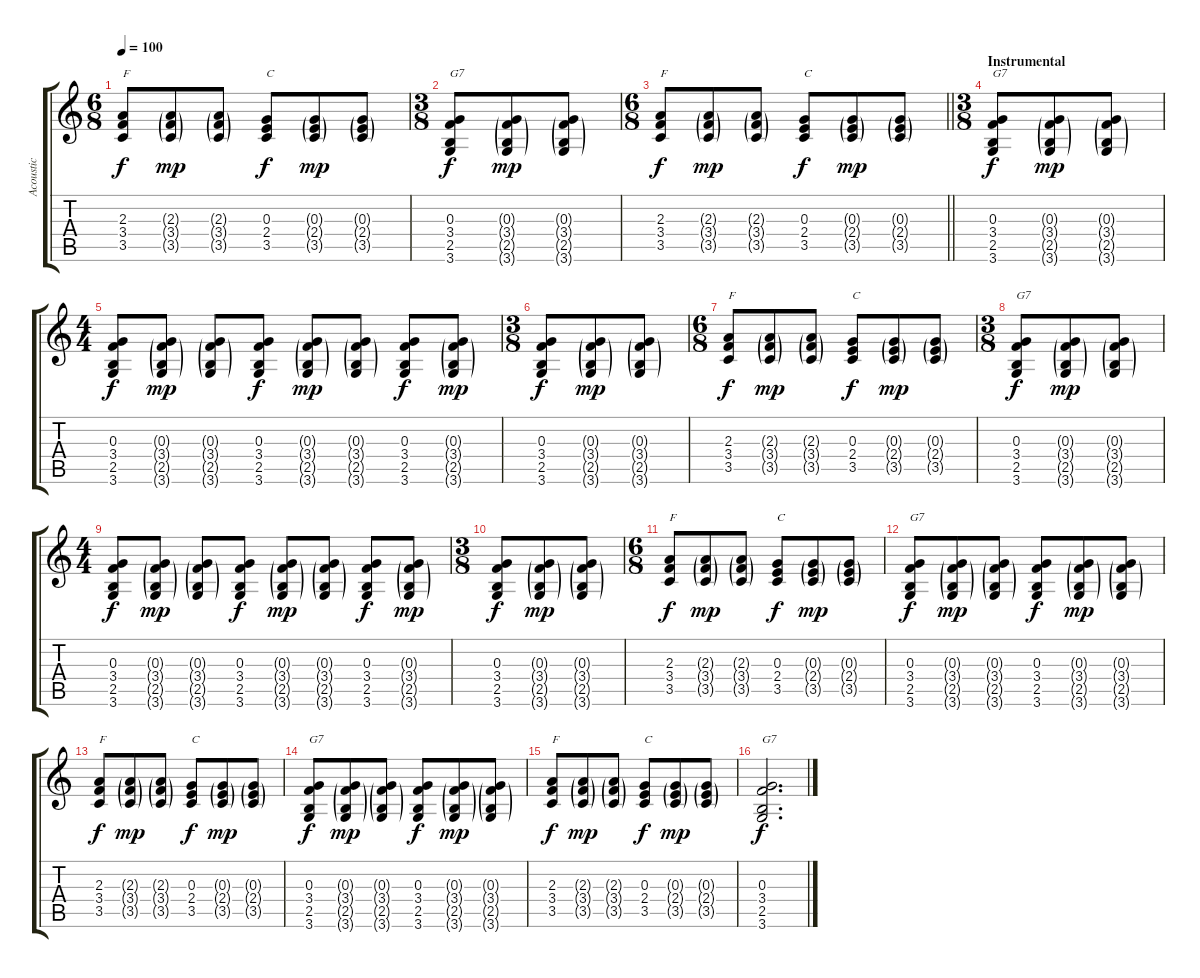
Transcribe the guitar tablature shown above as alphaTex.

\track ("Acoustic" "Acoustic") {instrument acousticguitarsteel}
\staff {score tabs}
\tuning (E4 B3 G3 D3 A2 E2) {hide}
\ts (6 8)
\tempo 100
\clef g2
\ks c
(2.3 3.4 3.5).8{txt "F" dy f} (2.3{g} 3.4{g} 3.5{g}).8{dy mp} (2.3{g} 3.4{g} 3.5{g}).8 (0.3 2.4 3.5).8{txt "C" dy f} (0.3{g} 2.4{g} 3.5{g}).8{dy mp} (0.3{g} 2.4{g} 3.5{g}).8 |
\ts (3 8)
(0.3 3.4 2.5 3.6).8{txt "G7" dy f} (0.3{g} 3.4{g} 2.5{g} 3.6{g}).8{dy mp} (0.3{g} 3.4{g} 2.5{g} 3.6{g}).8 |
\ts (6 8)
\barLineRight lightlight
(2.3 3.4 3.5).8{txt "F" dy f} (2.3{g} 3.4{g} 3.5{g}).8{dy mp} (2.3{g} 3.4{g} 3.5{g}).8 (0.3 2.4 3.5).8{txt "C" dy f} (0.3{g} 2.4{g} 3.5{g}).8{dy mp} (0.3{g} 2.4{g} 3.5{g}).8 |
\ts (3 8)
\section ("" "Instrumental")
(0.3 3.4 2.5 3.6).8{txt "G7" dy f} (0.3{g} 3.4{g} 2.5{g} 3.6{g}).8{dy mp} (0.3{g} 3.4{g} 2.5{g} 3.6{g}).8 |
\ts (4 4)
(0.3 3.4 2.5 3.6).8{dy f} (0.3{g} 3.4{g} 2.5{g} 3.6{g}).8{dy mp} (0.3{g} 3.4{g} 2.5{g} 3.6{g}).8 (0.3 3.4 2.5 3.6).8{dy f} (0.3{g} 3.4{g} 2.5{g} 3.6{g}).8{dy mp} (0.3{g} 3.4{g} 2.5{g} 3.6{g}).8 (0.3 3.4 2.5 3.6).8{dy f} (0.3{g} 3.4{g} 2.5{g} 3.6{g}).8{dy mp} |
\ts (3 8)
(0.3 3.4 2.5 3.6).8{dy f} (0.3{g} 3.4{g} 2.5{g} 3.6{g}).8{dy mp} (0.3{g} 3.4{g} 2.5{g} 3.6{g}).8 |
\ts (6 8)
(2.3 3.4 3.5).8{txt "F" dy f} (2.3{g} 3.4{g} 3.5{g}).8{dy mp} (2.3{g} 3.4{g} 3.5{g}).8 (0.3 2.4 3.5).8{txt "C" dy f} (0.3{g} 2.4{g} 3.5{g}).8{dy mp} (0.3{g} 2.4{g} 3.5{g}).8 |
\ts (3 8)
(0.3 3.4 2.5 3.6).8{txt "G7" dy f} (0.3{g} 3.4{g} 2.5{g} 3.6{g}).8{dy mp} (0.3{g} 3.4{g} 2.5{g} 3.6{g}).8 |
\ts (4 4)
(0.3 3.4 2.5 3.6).8{dy f} (0.3{g} 3.4{g} 2.5{g} 3.6{g}).8{dy mp} (0.3{g} 3.4{g} 2.5{g} 3.6{g}).8 (0.3 3.4 2.5 3.6).8{dy f} (0.3{g} 3.4{g} 2.5{g} 3.6{g}).8{dy mp} (0.3{g} 3.4{g} 2.5{g} 3.6{g}).8 (0.3 3.4 2.5 3.6).8{dy f} (0.3{g} 3.4{g} 2.5{g} 3.6{g}).8{dy mp} |
\ts (3 8)
(0.3 3.4 2.5 3.6).8{dy f} (0.3{g} 3.4{g} 2.5{g} 3.6{g}).8{dy mp} (0.3{g} 3.4{g} 2.5{g} 3.6{g}).8 |
\ts (6 8)
(2.3 3.4 3.5).8{txt "F" dy f} (2.3{g} 3.4{g} 3.5{g}).8{dy mp} (2.3{g} 3.4{g} 3.5{g}).8 (0.3 2.4 3.5).8{txt "C" dy f} (0.3{g} 2.4{g} 3.5{g}).8{dy mp} (0.3{g} 2.4{g} 3.5{g}).8 |
(0.3 3.4 2.5 3.6).8{txt "G7" dy f} (0.3{g} 3.4{g} 2.5{g} 3.6{g}).8{dy mp} (0.3{g} 3.4{g} 2.5{g} 3.6{g}).8 (0.3 3.4 2.5 3.6).8{dy f} (0.3{g} 3.4{g} 2.5{g} 3.6{g}).8{dy mp} (0.3{g} 3.4{g} 2.5{g} 3.6{g}).8 |
(2.3 3.4 3.5).8{txt "F" dy f} (2.3{g} 3.4{g} 3.5{g}).8{dy mp} (2.3{g} 3.4{g} 3.5{g}).8 (0.3 2.4 3.5).8{txt "C" dy f} (0.3{g} 2.4{g} 3.5{g}).8{dy mp} (0.3{g} 2.4{g} 3.5{g}).8 |
(0.3 3.4 2.5 3.6).8{txt "G7" dy f} (0.3{g} 3.4{g} 2.5{g} 3.6{g}).8{dy mp} (0.3{g} 3.4{g} 2.5{g} 3.6{g}).8 (0.3 3.4 2.5 3.6).8{dy f} (0.3{g} 3.4{g} 2.5{g} 3.6{g}).8{dy mp} (0.3{g} 3.4{g} 2.5{g} 3.6{g}).8 |
(2.3 3.4 3.5).8{txt "F" dy f} (2.3{g} 3.4{g} 3.5{g}).8{dy mp} (2.3{g} 3.4{g} 3.5{g}).8 (0.3 2.4 3.5).8{txt "C" dy f} (0.3{g} 2.4{g} 3.5{g}).8{dy mp} (0.3{g} 2.4{g} 3.5{g}).8 |
(0.3 3.4 2.5 3.6).2{d txt "G7" dy f}
